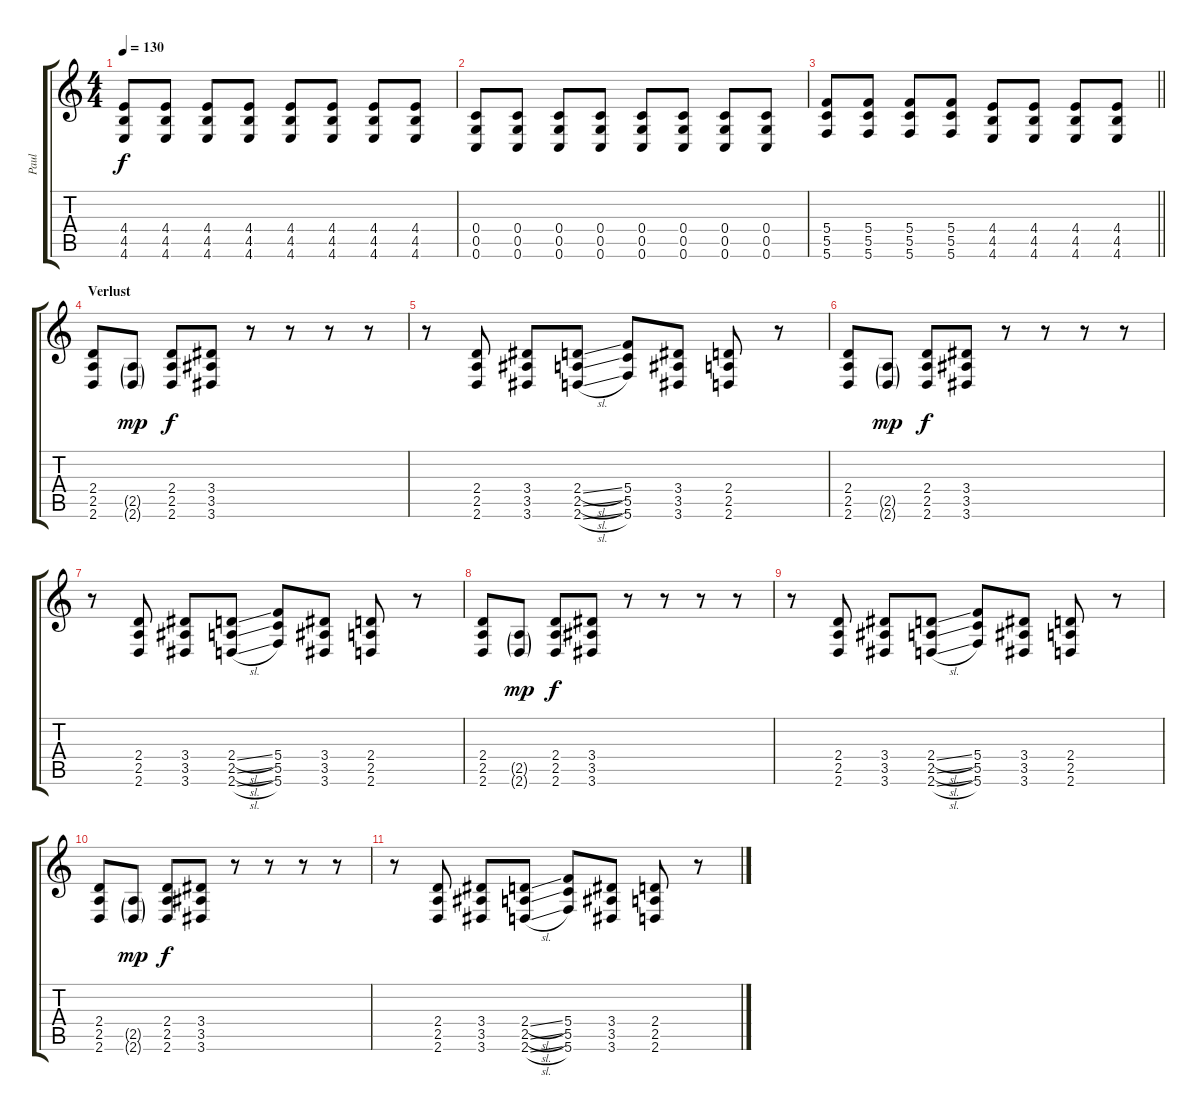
\track ("Paul" "Paul") {instrument distortionguitar}
\staff {score tabs}
\tuning (D4 A3 F3 C3 G2 C2) {hide}
\ts (4 4)
\tempo 130
\clef g2
\ks c
(4.4 4.5 4.6).8{dy f} (4.4 4.5 4.6).8 (4.4 4.5 4.6).8 (4.4 4.5 4.6).8 (4.4 4.5 4.6).8 (4.4 4.5 4.6).8 (4.4 4.5 4.6).8 (4.4 4.5 4.6).8 |
(0.4 0.5 0.6).8 (0.4 0.5 0.6).8 (0.4 0.5 0.6).8 (0.4 0.5 0.6).8 (0.4 0.5 0.6).8 (0.4 0.5 0.6).8 (0.4 0.5 0.6).8 (0.4 0.5 0.6).8 |
\barLineRight lightlight
(5.4 5.5 5.6).8 (5.4 5.5 5.6).8 (5.4 5.5 5.6).8 (5.4 5.5 5.6).8 (4.4 4.5 4.6).8 (4.4 4.5 4.6).8 (4.4 4.5 4.6).8 (4.4 4.5 4.6).8 |
\section ("" "Verlust")
(2.4 2.5 2.6).8 (2.5{g} 2.6{g}).8{dy mp} (2.4 2.5 2.6).8{dy f} (3.4 3.5 3.6).8 r.8 r.8 r.8 r.8 |
r.8 (2.4 2.5 2.6).8 (3.4 3.5 3.6).8 (2.4{sl} 2.5{sl} 2.6{sl}).8 (5.4 5.5 5.6).8 (3.4 3.5 3.6).8 (2.4 2.5 2.6).8 r.8 |
(2.4 2.5 2.6).8 (2.5{g} 2.6{g}).8{dy mp} (2.4 2.5 2.6).8{dy f} (3.4 3.5 3.6).8 r.8 r.8 r.8 r.8 |
r.8 (2.4 2.5 2.6).8 (3.4 3.5 3.6).8 (2.4{sl} 2.5{sl} 2.6{sl}).8 (5.4 5.5 5.6).8 (3.4 3.5 3.6).8 (2.4 2.5 2.6).8 r.8 |
(2.4 2.5 2.6).8 (2.5{g} 2.6{g}).8{dy mp} (2.4 2.5 2.6).8{dy f} (3.4 3.5 3.6).8 r.8 r.8 r.8 r.8 |
r.8 (2.4 2.5 2.6).8 (3.4 3.5 3.6).8 (2.4{sl} 2.5{sl} 2.6{sl}).8 (5.4 5.5 5.6).8 (3.4 3.5 3.6).8 (2.4 2.5 2.6).8 r.8 |
(2.4 2.5 2.6).8 (2.5{g} 2.6{g}).8{dy mp} (2.4 2.5 2.6).8{dy f} (3.4 3.5 3.6).8 r.8 r.8 r.8 r.8 |
r.8 (2.4 2.5 2.6).8 (3.4 3.5 3.6).8 (2.4{sl} 2.5{sl} 2.6{sl}).8 (5.4 5.5 5.6).8 (3.4 3.5 3.6).8 (2.4 2.5 2.6).8 r.8
